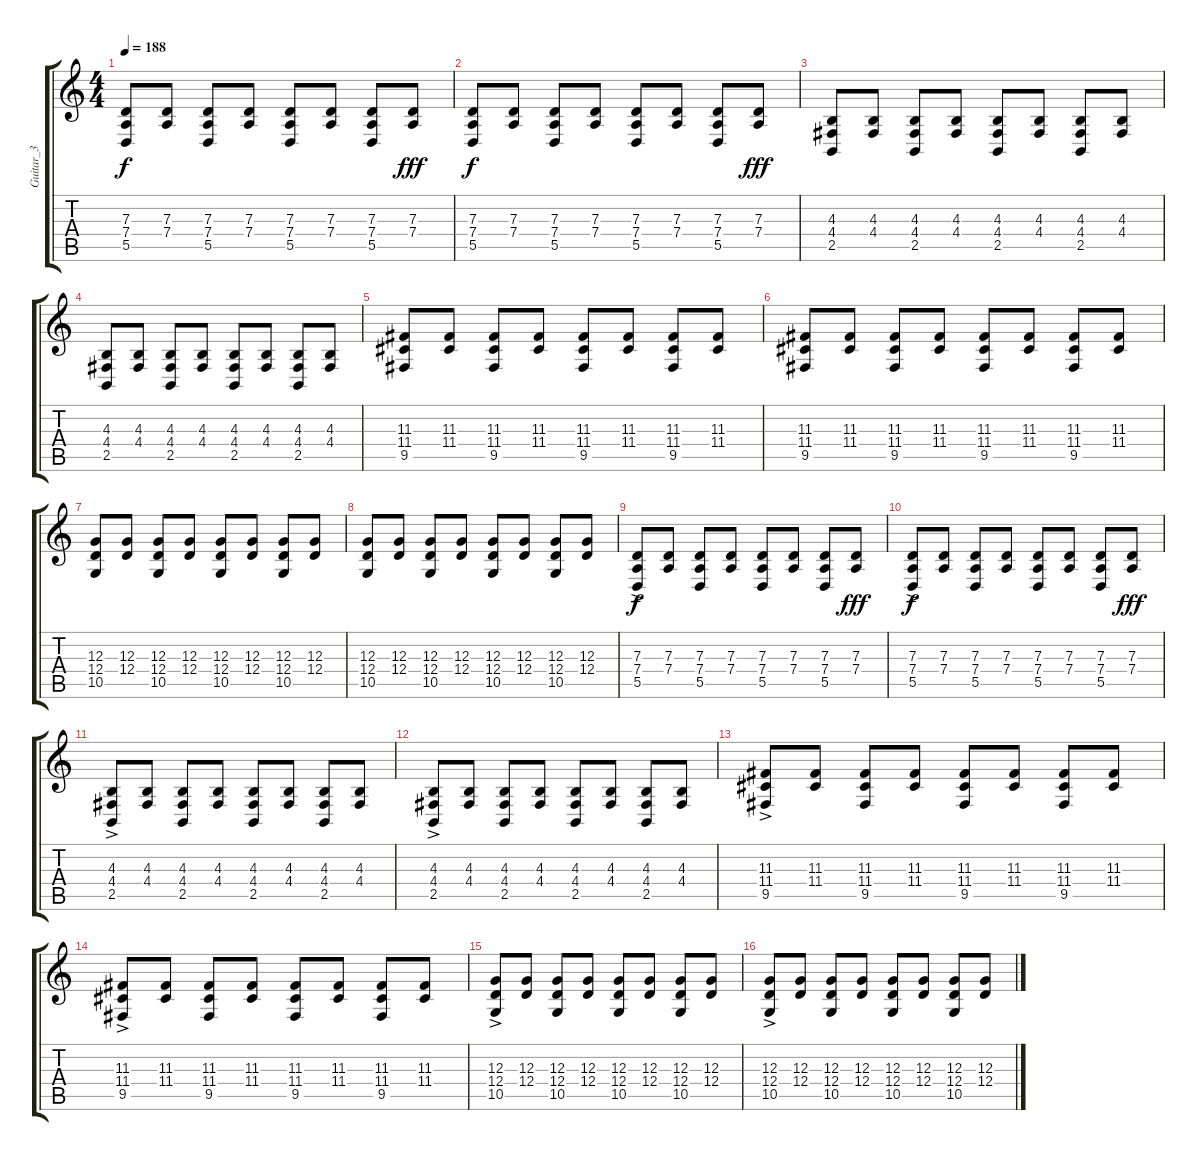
\track ("Guitar_3" "Guitar_3") {instrument harpsichord}
\staff {score tabs}
\tuning (E4 B3 G3 D3 A2 D2) {hide}
\ts (4 4)
\tempo 188
\clef g2
\ks c
(7.3 7.4 5.5).8{dy f} (7.3 7.4).8 (7.3 7.4 5.5).8 (7.3 7.4).8 (7.3 7.4 5.5).8 (7.3 7.4).8 (7.3 7.4 5.5).8 (7.3 7.4).8{dy fff} |
(7.3 7.4 5.5).8{dy f} (7.3 7.4).8 (7.3 7.4 5.5).8 (7.3 7.4).8 (7.3 7.4 5.5).8 (7.3 7.4).8 (7.3 7.4 5.5).8 (7.3 7.4).8{dy fff} |
(4.3 4.4 2.5).8 (4.3 4.4).8 (4.3 4.4 2.5).8 (4.3 4.4).8 (4.3 4.4 2.5).8 (4.3 4.4).8 (4.3 4.4 2.5).8 (4.3 4.4).8 |
(4.3 4.4 2.5).8 (4.3 4.4).8 (4.3 4.4 2.5).8 (4.3 4.4).8 (4.3 4.4 2.5).8 (4.3 4.4).8 (4.3 4.4 2.5).8 (4.3 4.4).8 |
(11.3 11.4 9.5).8 (11.3 11.4).8 (11.3 11.4 9.5).8 (11.3 11.4).8 (11.3 11.4 9.5).8 (11.3 11.4).8 (11.3 11.4 9.5).8 (11.3 11.4).8 |
(11.3 11.4 9.5).8 (11.3 11.4).8 (11.3 11.4 9.5).8 (11.3 11.4).8 (11.3 11.4 9.5).8 (11.3 11.4).8 (11.3 11.4 9.5).8 (11.3 11.4).8 |
(12.3 12.4 10.5).8 (12.3 12.4).8 (12.3 12.4 10.5).8 (12.3 12.4).8 (12.3 12.4 10.5).8 (12.3 12.4).8 (12.3 12.4 10.5).8 (12.3 12.4).8 |
(12.3 12.4 10.5).8 (12.3 12.4).8 (12.3 12.4 10.5).8 (12.3 12.4).8 (12.3 12.4 10.5).8 (12.3 12.4).8 (12.3 12.4 10.5).8 (12.3 12.4).8 |
(7.3 7.4 5.5{ac}).8{dy f} (7.3 7.4).8 (7.3 7.4 5.5).8 (7.3 7.4).8 (7.3 7.4 5.5).8 (7.3 7.4).8 (7.3 7.4 5.5).8 (7.3 7.4).8{dy fff} |
(7.3 7.4 5.5{ac}).8{dy f} (7.3 7.4).8 (7.3 7.4 5.5).8 (7.3 7.4).8 (7.3 7.4 5.5).8 (7.3 7.4).8 (7.3 7.4 5.5).8 (7.3 7.4).8{dy fff} |
(4.3 4.4 2.5{ac}).8 (4.3 4.4).8 (4.3 4.4 2.5).8 (4.3 4.4).8 (4.3 4.4 2.5).8 (4.3 4.4).8 (4.3 4.4 2.5).8 (4.3 4.4).8 |
(4.3 4.4 2.5{ac}).8 (4.3 4.4).8 (4.3 4.4 2.5).8 (4.3 4.4).8 (4.3 4.4 2.5).8 (4.3 4.4).8 (4.3 4.4 2.5).8 (4.3 4.4).8 |
(11.3 11.4 9.5{ac}).8 (11.3 11.4).8 (11.3 11.4 9.5).8 (11.3 11.4).8 (11.3 11.4 9.5).8 (11.3 11.4).8 (11.3 11.4 9.5).8 (11.3 11.4).8 |
(11.3 11.4 9.5{ac}).8 (11.3 11.4).8 (11.3 11.4 9.5).8 (11.3 11.4).8 (11.3 11.4 9.5).8 (11.3 11.4).8 (11.3 11.4 9.5).8 (11.3 11.4).8 |
(12.3 12.4 10.5{ac}).8 (12.3 12.4).8 (12.3 12.4 10.5).8 (12.3 12.4).8 (12.3 12.4 10.5).8 (12.3 12.4).8 (12.3 12.4 10.5).8 (12.3 12.4).8 |
(12.3 12.4 10.5{ac}).8 (12.3 12.4).8 (12.3 12.4 10.5).8 (12.3 12.4).8 (12.3 12.4 10.5).8 (12.3 12.4).8 (12.3 12.4 10.5).8 (12.3 12.4).8
